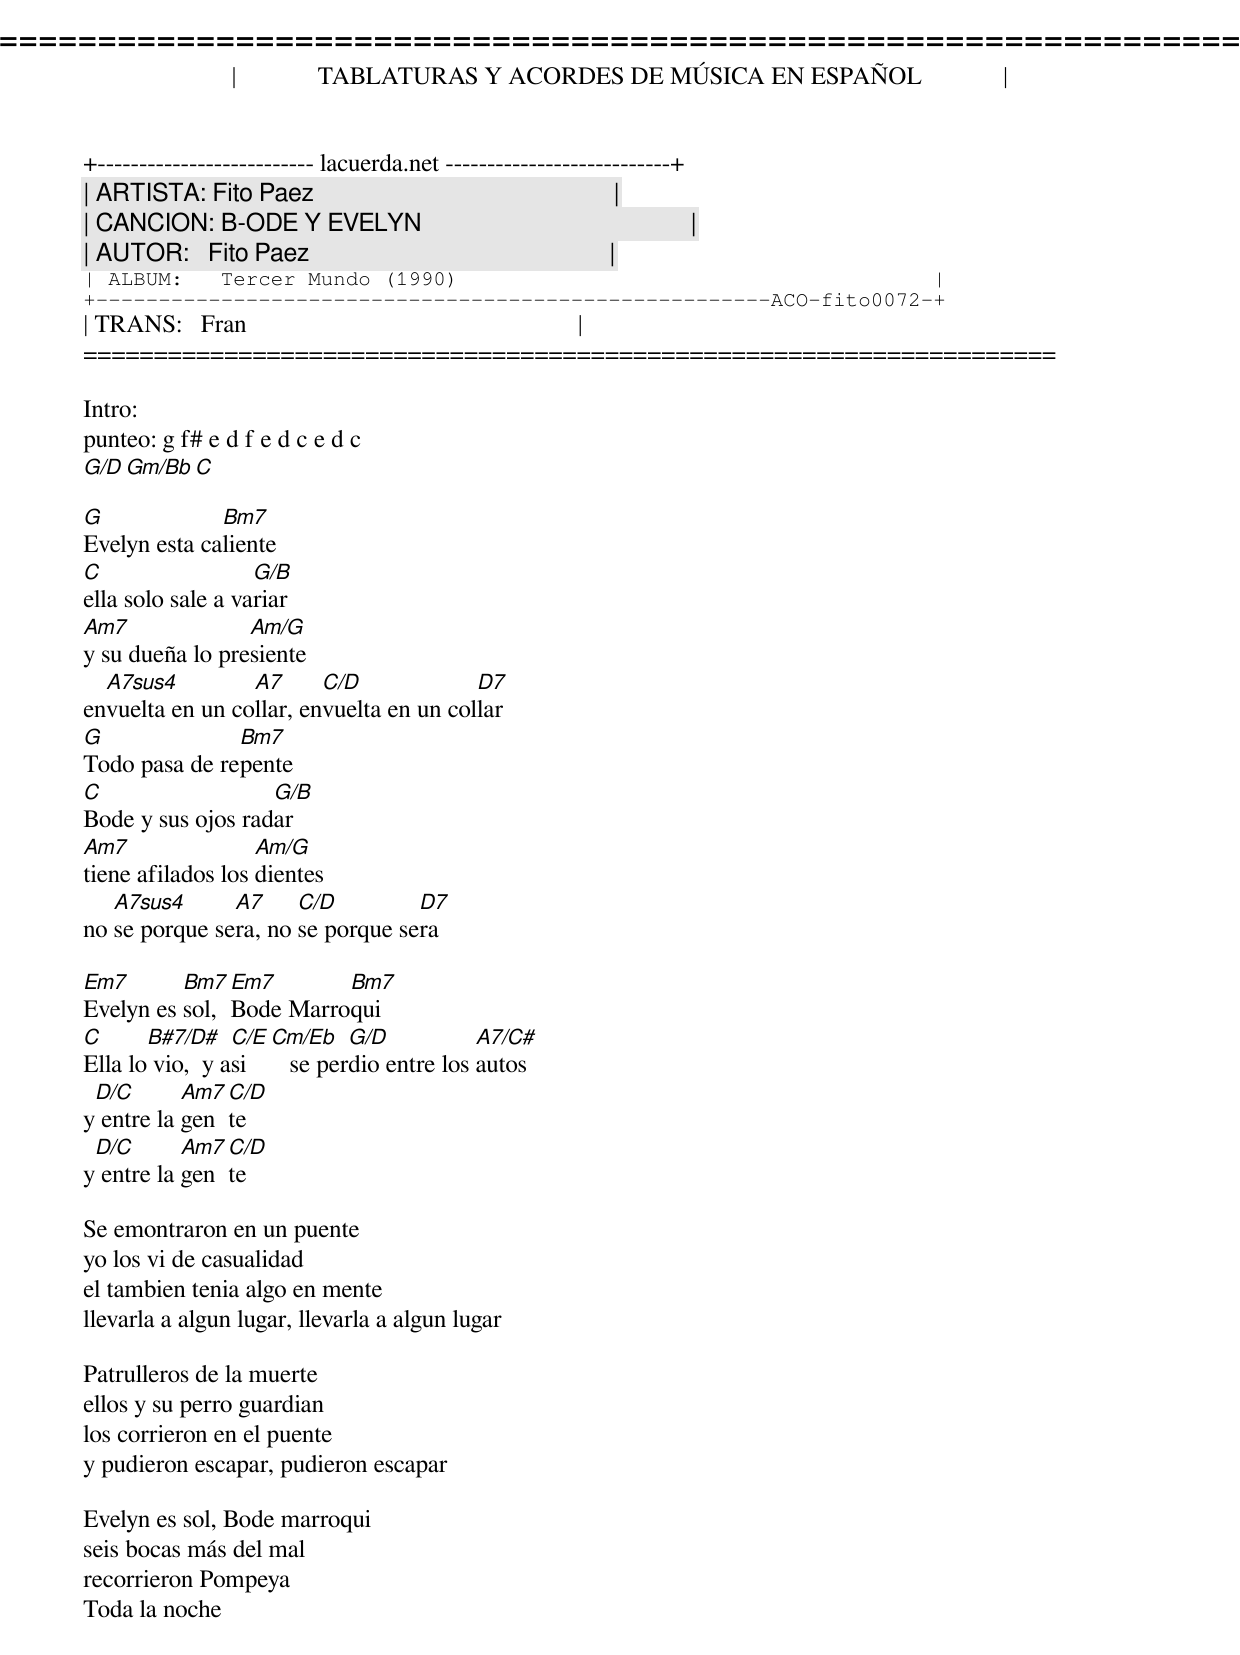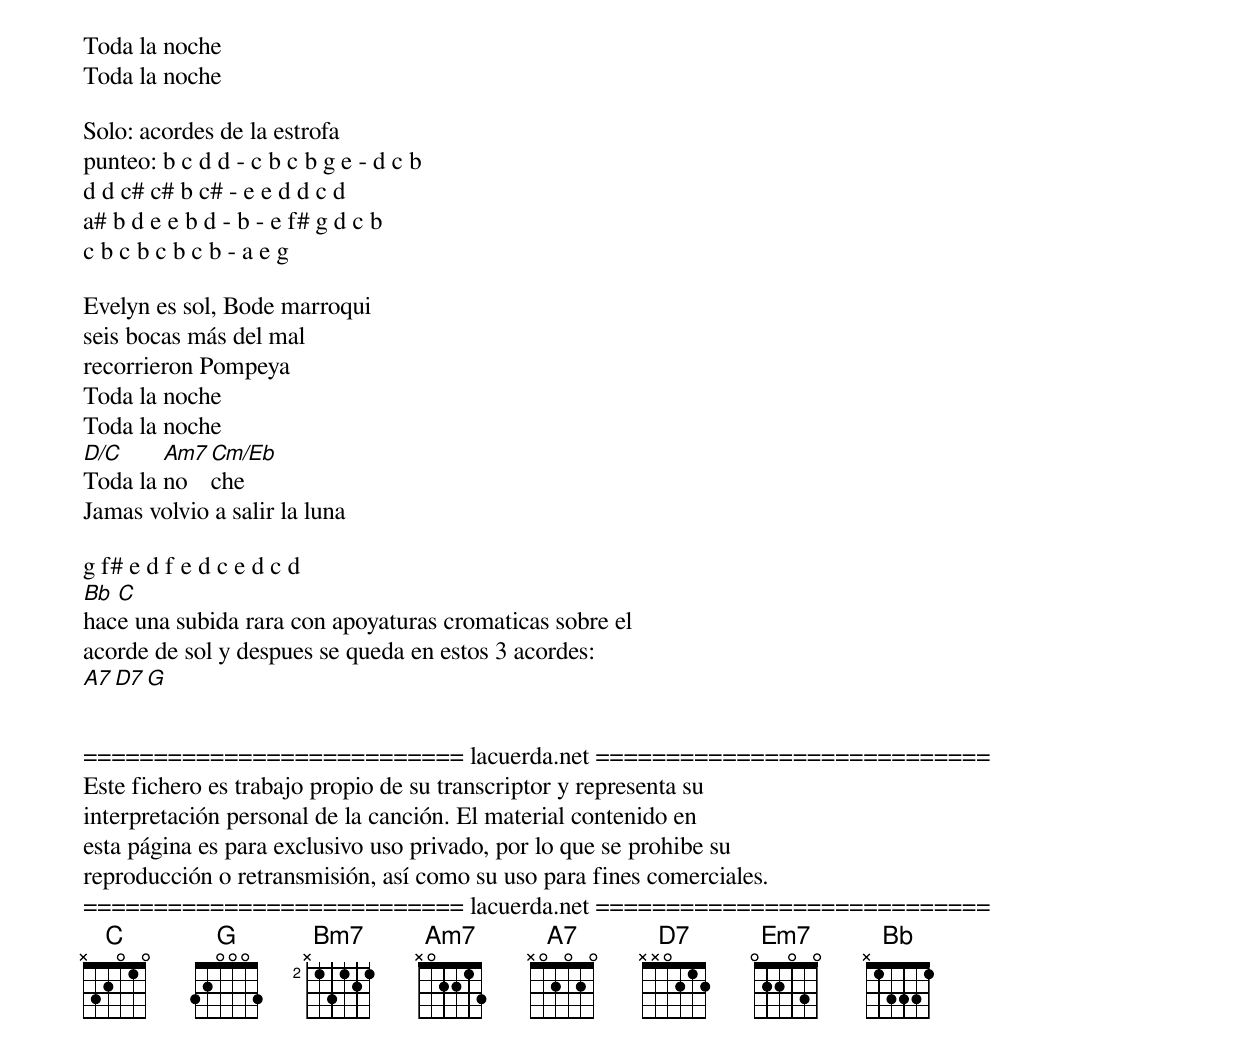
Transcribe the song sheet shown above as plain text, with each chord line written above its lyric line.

=====================================================================
|             TABLATURAS Y ACORDES DE MÚSICA EN ESPAÑOL             |
+-------------------------- lacuerda.net ---------------------------+
| ARTISTA: Fito Paez                                                |
| CANCION: B-ODE Y EVELYN                                           |
| AUTOR:   Fito Paez                                                |
| ALBUM:   Tercer Mundo (1990)                                      |
+------------------------------------------------------ACO-fito0072-+
| TRANS:   Fran                                                     |
=====================================================================

Intro:
punteo: g f# e d f e d c e d c
G/D  Gm/Bb C

G             Bm7
Evelyn esta caliente
C                  G/B
ella solo sale a variar
Am7              Am/G
y su dueña lo presiente
  A7sus4         A7      C/D             D7
envuelta en un collar, envuelta en un collar
G              Bm7
Todo pasa de repente
C                  G/B
Bode y sus ojos radar
Am7                Am/G
tiene afilados los dientes
   A7sus4      A7     C/D         D7
no se porque sera, no se porque sera

Em7       Bm7   Em7       Bm7
Evelyn es sol,  Bode Marroqui
C      B#7/D#    C/E Cm/Eb    G/D           A7/C#
Ella lo vio,  y asi     se perdio entre los autos
 D/C       Am7 C/D
y entre la gen te
 D/C       Am7 C/D
y entre la gen te

Se emontraron en un puente
yo los vi de casualidad
el tambien tenia algo en mente
llevarla a algun lugar, llevarla a algun lugar

Patrulleros de la muerte
ellos y su perro guardian
los corrieron en el puente
y pudieron escapar, pudieron escapar

Evelyn es sol, Bode marroqui
seis bocas más del mal
recorrieron Pompeya
Toda la noche
Toda la noche
Toda la noche

Solo: acordes de la estrofa
punteo: b c d d - c b c b g e - d c b
d d c# c# b c# - e e d d c d
a# b d e e b d - b - e f# g d c b
c b c b c b c b - a e g

Evelyn es sol, Bode marroqui
seis bocas más del mal
recorrieron Pompeya
Toda la noche
Toda la noche
D/C     Am7 Cm/Eb
Toda la no  che
Jamas volvio a salir la luna

g f# e d f e d c e d c d
Bb C
hace una subida rara con apoyaturas cromaticas sobre el
acorde de sol y despues se queda en estos 3 acordes:
A7 D7 G


=========================== lacuerda.net ============================
Este fichero es trabajo propio de su transcriptor y representa su
interpretación personal de la canción. El material contenido en
esta página es para exclusivo uso privado, por lo que se prohibe su
reproducción o retransmisión, así como su uso para fines comerciales.
=========================== lacuerda.net ============================
